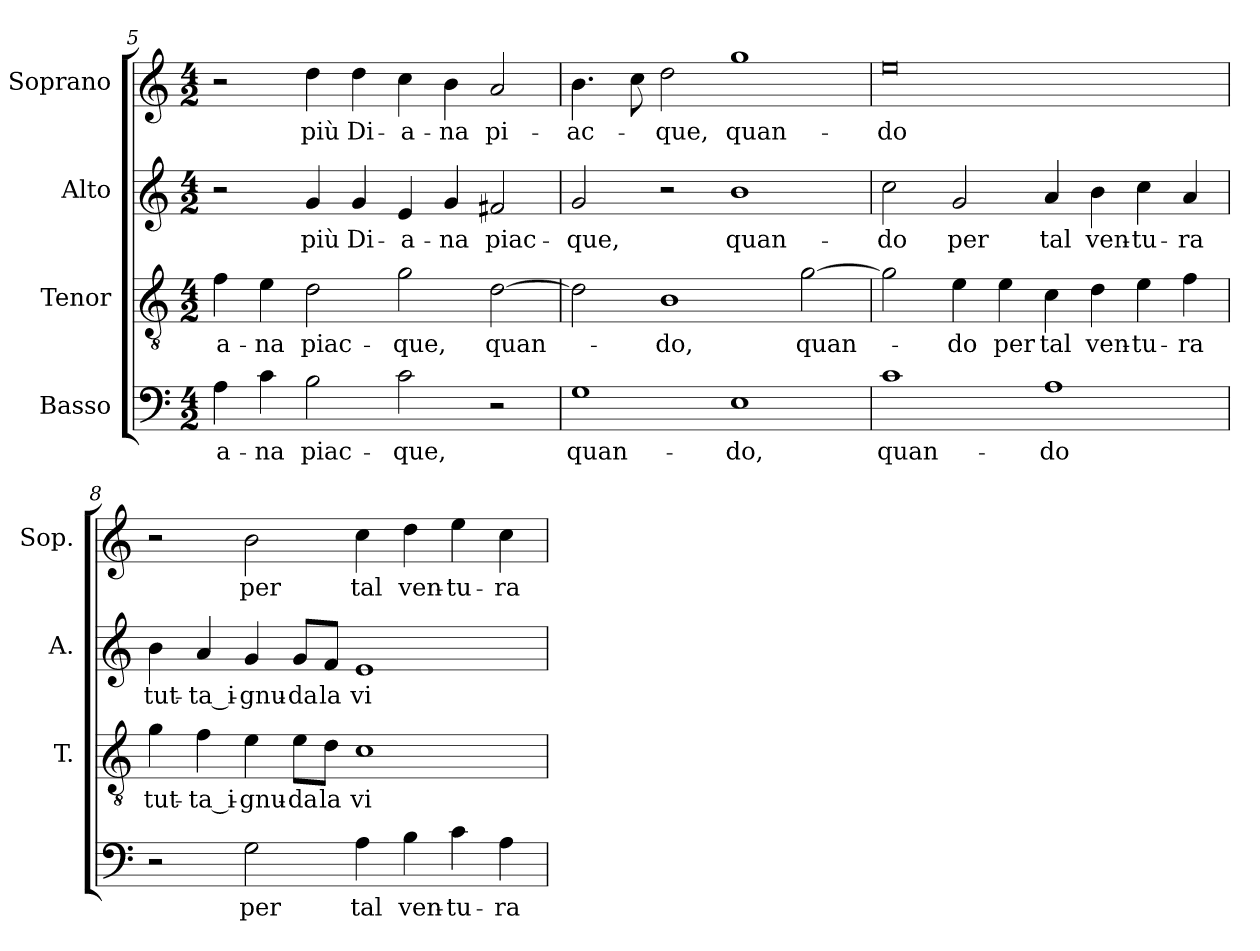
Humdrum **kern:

**kern	**text	**kern	**text	**kern	**text	**kern	**text
*part4	*part4	*part3	*part3	*part2	*part2	*part1	*part1
*staff4	*staff4	*staff3	*staff3	*staff2	*staff2	*staff1	*staff1
*I"Basso	*	*I"Tenor	*	*I"Alto	*	*I"Soprano	*
*	*	*I'T.	*	*I'A.	*	*I'Sop.	*
*clefF4	*	*clefGv2	*	*clefG2	*	*clefG2	*
*	*	*ITrd7c12	*	*	*	*	*
*k[]	*	*k[]	*	*k[]	*	*k[]	*
*C:	*	*C:	*	*C:	*	*C:	*
*M4/2	*	*M4/2	*	*M4/2	*	*M4/2	*
=5	=5	=5	=5	=5	=5	=5	=5
!	!LO:LY:b:color=#000000	!	!	!	!	!	!
!	!	!	!LO:LY:b:color=#000000	!	!	!	!
4Ai\	-a-	4Fi\	-a-	2r	.	2r	.
!	!LO:LY:b:color=#000000	!	!	!	!	!	!
!	!	!	!LO:LY:b:color=#000000	!	!	!	!
4ci\	-na	4Ei\	-na	.	.	.	.
!	!LO:LY:b:color=#000000	!	!	!	!	!	!
!	!	!	!LO:LY:b:color=#000000	!	!	!	!
!	!	!	!	!	!LO:LY:b:color=#000000	!	!
!	!	!	!	!	!	!	!LO:LY:b:color=#000000
2Bi\	piac-	2Di\	piac-	4gi/	più	4ddi\	più
!	!	!	!	!	!LO:LY:b:color=#000000	!	!
!	!	!	!	!	!	!	!LO:LY:b:color=#000000
.	.	.	.	4gi/	Di-	4ddi\	Di-
!	!LO:LY:b:color=#000000	!	!	!	!	!	!
!	!	!	!LO:LY:b:color=#000000	!	!	!	!
!	!	!	!	!	!LO:LY:b:color=#000000	!	!
!	!	!	!	!	!	!	!LO:LY:b:color=#000000
2ci\	-que,	2Gi\	-que,	4ei/	-a-	4cci\	-a-
!	!	!	!	!	!LO:LY:b:color=#000000	!	!
!	!	!	!	!	!	!	!LO:LY:b:color=#000000
.	.	.	.	4gi/	-na	4bi\	-na
!	!	!	!LO:LY:b:color=#000000	!	!	!	!
!	!	!	!	!	!LO:LY:b:color=#000000	!	!
!	!	!	!	!	!	!	!LO:LY:b:color=#000000
2r	.	[>2Di\	quan-	2f#Xi/	piac-	2ai/	pi-
=6	=6	=6	=6	=6	=6	=6	=6
!	!LO:LY:b:color=#000000	!	!	!	!	!	!
!	!	!	!	!	!LO:LY:b:color=#000000	!	!
!	!	!	!	!	!	!	!LO:LY:b:color=#000000
1Gi	quan-	2Di\]	.	2gi/	-que,	4.bi\	-ac-
.	.	.	.	.	.	8cci\	.
!	!	!	!LO:LY:b:color=#000000	!	!	!	!
!	!	!	!	!	!	!	!LO:LY:b:color=#000000
.	.	1BBi	-do,	2r	.	2ddi\	-que,
!	!LO:LY:b:color=#000000	!	!	!	!	!	!
!	!	!	!	!	!LO:LY:b:color=#000000	!	!
!	!	!	!	!	!	!	!LO:LY:b:color=#000000
1Ei	-do,	.	.	1bi	quan-	1ggi	quan-
!	!	!	!LO:LY:b:color=#000000	!	!	!	!
.	.	[>2Gi\	quan-	.	.	.	.
!!LO:LB:g=z
=7	=7	=7	=7	=7	=7	=7	=7
!	!LO:LY:b:color=#000000	!	!	!	!	!	!
!	!	!	!	!	!LO:LY:b:color=#000000	!	!
!	!	!	!	!	!	!	!LO:LY:b:color=#000000
1ci	quan-	2Gi\]	.	2cci\	-do	0eei	-do
!	!	!	!LO:LY:b:color=#000000	!	!	!	!
!	!	!	!	!	!LO:LY:b:color=#000000	!	!
.	.	4Ei\	-do	2gi/	per	.	.
!	!	!	!LO:LY:b:color=#000000	!	!	!	!
.	.	4Ei\	per	.	.	.	.
!	!LO:LY:b:color=#000000	!	!	!	!	!	!
!	!	!	!LO:LY:b:color=#000000	!	!	!	!
!	!	!	!	!	!LO:LY:b:color=#000000	!	!
1Ai	-do	4Ci\	tal	4ai/	tal	.	.
!	!	!	!LO:LY:b:color=#000000	!	!	!	!
!	!	!	!	!	!LO:LY:b:color=#000000	!	!
.	.	4Di\	ven-	4bi\	ven-	.	.
!	!	!	!LO:LY:b:color=#000000	!	!	!	!
!	!	!	!	!	!LO:LY:b:color=#000000	!	!
.	.	4Ei\	-tu-	4cci\	-tu-	.	.
!	!	!	!LO:LY:b:color=#000000	!	!	!	!
!	!	!	!	!	!LO:LY:b:color=#000000	!	!
.	.	4Fi\	-ra	4ai/	-ra	.	.
=8	=8	=8	=8	=8	=8	=8	=8
!	!	!	!LO:LY:b:color=#000000	!	!	!	!
!	!	!	!	!	!LO:LY:b:color=#000000	!	!
2r	.	4Gi\	tut-	4bi\	tut-	2r	.
!	!	!	!LO:LY:b:color=#000000	!	!	!	!
!	!	!	!	!	!LO:LY:b:color=#000000	!	!
.	.	4Fi\	-ta_i-	4ai/	-ta_i-	.	.
!	!LO:LY:b:color=#000000	!	!	!	!	!	!
!	!	!	!LO:LY:b:color=#000000	!	!	!	!
!	!	!	!	!	!LO:LY:b:color=#000000	!	!
!	!	!	!	!	!	!	!LO:LY:b:color=#000000
2Gi\	per	4Ei\	-gnu-	4gi/	-gnu-	2bi\	per
!	!	!	!LO:LY:b:color=#000000	!	!	!	!
!	!	!	!	!	!LO:LY:b:color=#000000	!	!
.	.	8Ei\L	-da	8gi/L	-da	.	.
!	!	!	!LO:LY:b:color=#000000	!	!	!	!
!	!	!	!	!	!LO:LY:b:color=#000000	!	!
.	.	8Di\J	la	8fi/J	la	.	.
!	!LO:LY:b:color=#000000	!	!	!	!	!	!
!	!	!	!LO:LY:b:color=#000000	!	!	!	!
!	!	!	!	!	!LO:LY:b:color=#000000	!	!
!	!	!	!	!	!	!	!LO:LY:b:color=#000000
4Ai\	tal	1Ci	vi-	1ei	vi-	4cci\	tal
!	!LO:LY:b:color=#000000	!	!	!	!	!	!
!	!	!	!	!	!	!	!LO:LY:b:color=#000000
4Bi\	ven-	.	.	.	.	4ddi\	ven-
!	!LO:LY:b:color=#000000	!	!	!	!	!	!
!	!	!	!	!	!	!	!LO:LY:b:color=#000000
4ci\	-tu-	.	.	.	.	4eei\	-tu-
!	!LO:LY:b:color=#000000	!	!	!	!	!	!
!	!	!	!	!	!	!	!LO:LY:b:color=#000000
4Ai\	-ra	.	.	.	.	4cci\	-ra
=	=	=	=	=	=	=	=
*-	*-	*-	*-	*-	*-	*-	*-
